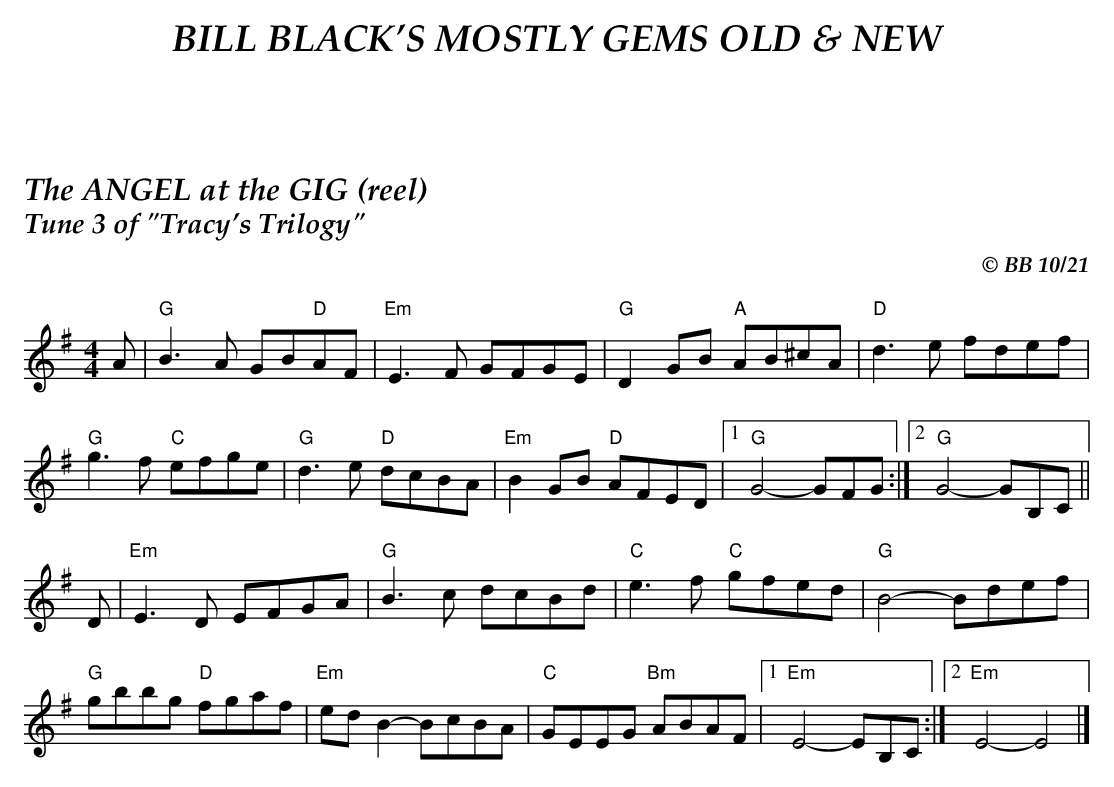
X:1
T:ANGEL at the GIG (reel), The
T:Tune 3 of "Tracy's Trilogy"
C:© BB 10/21
M:4/4
L:1/8
Q:1/4=180
K:G %Transposed from A
A|"G"B3A GB"D"AF | "Em"E3 F GFGE | "G"D2GB "A"AB^cA | "D"d3e fdef|
"G"g3f "C"efge| "G"d3e "D"dcBA | "Em"B2GB "D"AFED |1"G"G4-GFG :|2 "G"G4-GB,C||%
D|"Em"E3D EFGA|"G"B3c dcBd|"C"e3f "C"gfed|"G"B4- Bdef   |
"G"gbbg "D"fgaf|"Em"edB2-BcBA|"C"GEEG "Bm"ABAF  |1"Em"E4-EB,C:|2"Em"E4- E4|]%
